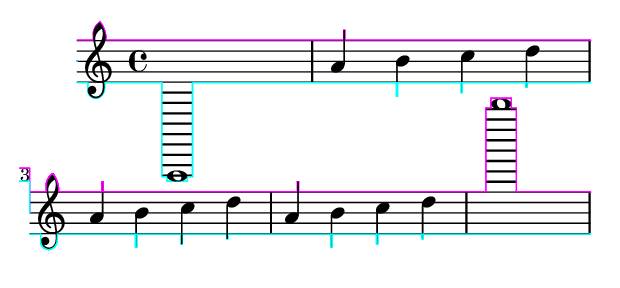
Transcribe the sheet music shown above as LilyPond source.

\header {
  texidoc = "@option{-ddebug-skyline} draws the outline of the skyline used."
  }
\version "2.14.0"

#(set-default-paper-size "a6" )

\header {
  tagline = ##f
}

#(ly:set-option 'debug-skylines #t)
\book {
  \score {
    {
      a,,1 | a'4 b' c'' d'' \break
      \repeat unfold 2 {a' b' c'' d''} | b''''1
    }
  }
}
